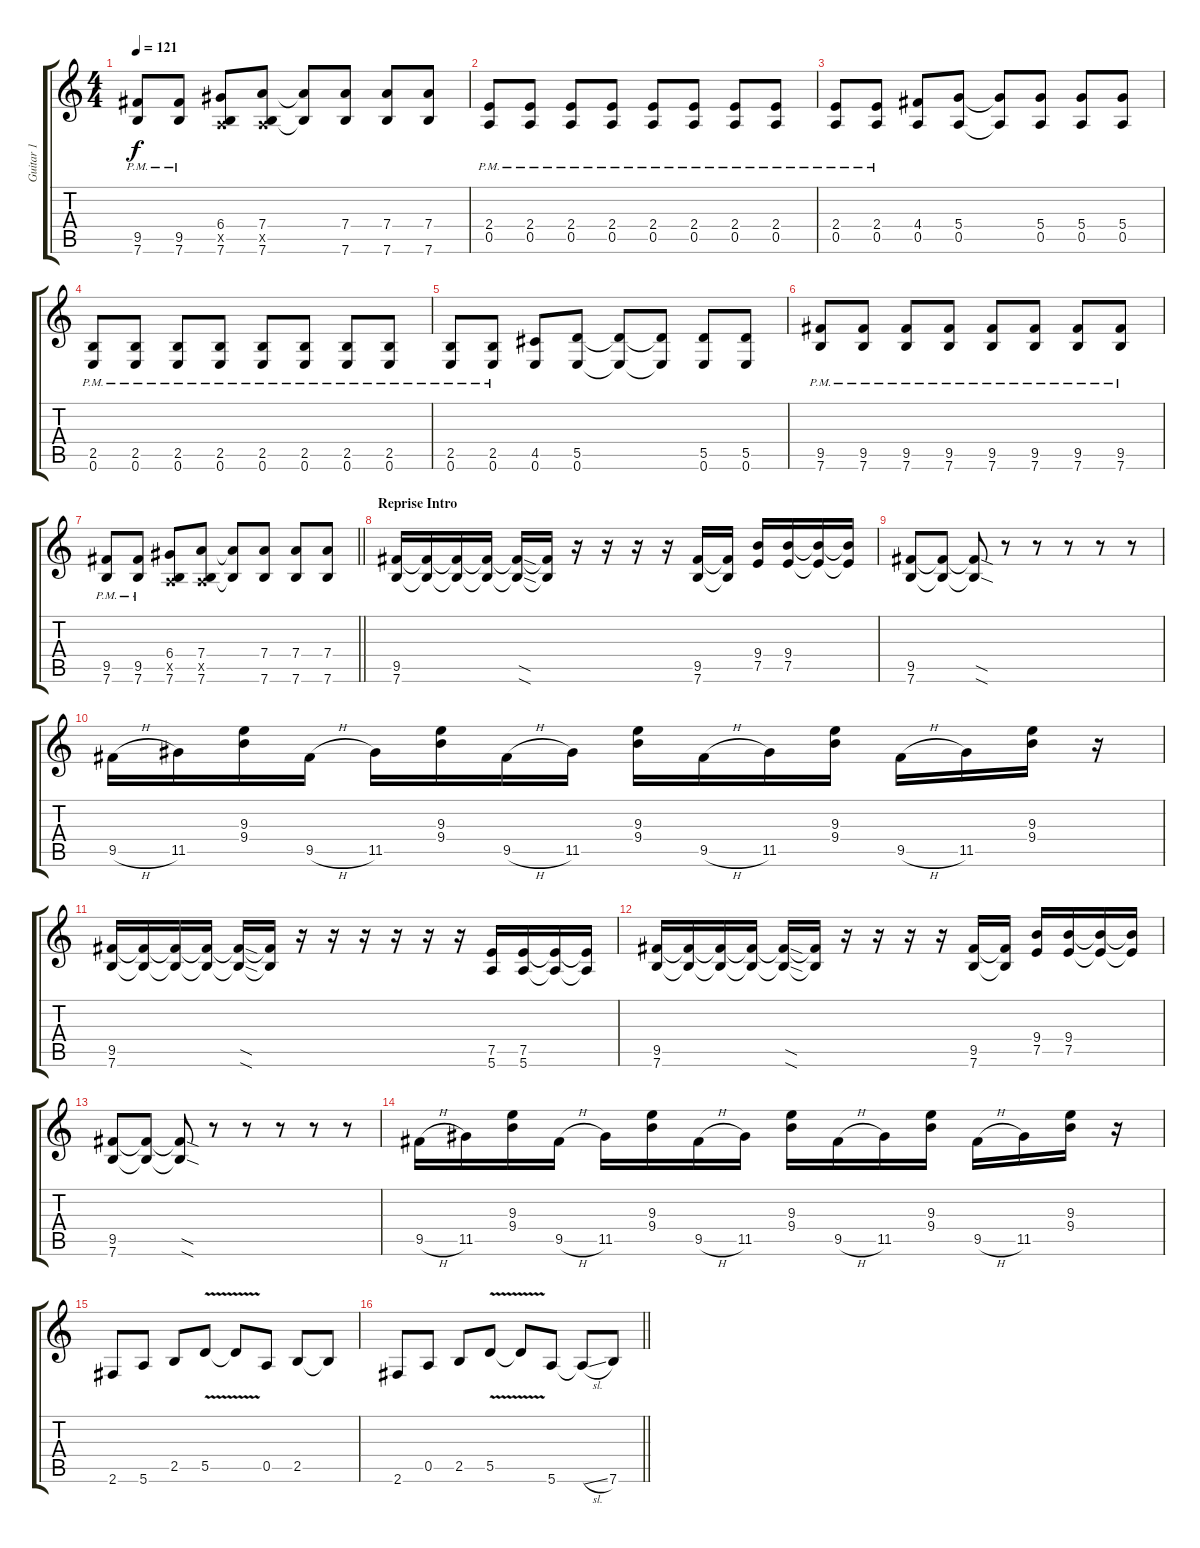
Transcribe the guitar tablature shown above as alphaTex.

\track ("Guitar 1" "Guitar 1") {instrument overdrivenguitar}
\staff {score tabs}
\tuning (E4 B3 G3 D3 A2 E2) {hide}
\ts (4 4)
\tempo 121
\clef g2
\ks c
(9.5{pm} 7.6{pm}).8{dy f} (9.5{pm} 7.6{pm}).8 (6.4 0.5{x} 7.6).8 (7.4 0.5{x} 7.6).8 (7.4{t} 7.6{t}).8 (7.4 7.6).8 (7.4 7.6).8 (7.4 7.6).8 |
(2.4{pm} 0.5{pm}).8 (2.4{pm} 0.5{pm}).8 (2.4{pm} 0.5{pm}).8 (2.4{pm} 0.5{pm}).8 (2.4{pm} 0.5{pm}).8 (2.4{pm} 0.5{pm}).8 (2.4{pm} 0.5{pm}).8 (2.4{pm} 0.5{pm}).8 |
(2.4{pm} 0.5{pm}).8 (2.4{pm} 0.5{pm}).8 (4.4 0.5).8 (5.4 0.5).8 (5.4{t} 0.5{t}).8 (5.4 0.5).8 (5.4 0.5).8 (5.4 0.5).8 |
(2.5{pm} 0.6{pm}).8 (2.5{pm} 0.6{pm}).8 (2.5{pm} 0.6{pm}).8 (2.5{pm} 0.6{pm}).8 (2.5{pm} 0.6{pm}).8 (2.5{pm} 0.6{pm}).8 (2.5{pm} 0.6{pm}).8 (2.5{pm} 0.6{pm}).8 |
(2.5{pm} 0.6{pm}).8 (2.5{pm} 0.6{pm}).8 (4.5 0.6).8 (5.5 0.6).8 (5.5{t} 0.6{t}).8 (5.5{t} 0.6{t}).8 (5.5 0.6).8 (5.5 0.6).8 |
(9.5{pm} 7.6{pm}).8 (9.5{pm} 7.6{pm}).8 (9.5{pm} 7.6{pm}).8 (9.5{pm} 7.6{pm}).8 (9.5{pm} 7.6{pm}).8 (9.5{pm} 7.6{pm}).8 (9.5{pm} 7.6{pm}).8 (9.5{pm} 7.6{pm}).8 |
\barLineRight lightlight
(9.5{pm} 7.6{pm}).8 (9.5{pm} 7.6{pm}).8 (6.4 0.5{x} 7.6).8 (7.4 0.5{x} 7.6).8 (7.4{t} 7.6{t}).8 (7.4 7.6).8 (7.4 7.6).8 (7.4 7.6).8 |
\section ("" "Reprise Intro")
(9.5 7.6).16 (9.5{t} 7.6{t}).16 (9.5{t} 7.6{t}).16 (9.5{t} 7.6{t}).16 (9.5{sod t} 7.6{sod t}).16 (9.5{t} 7.6{t}).16 r.16 r.16 r.16 r.16 (9.5 7.6).16 (9.5{t} 7.6{t}).16 (9.4 7.5).16 (9.4 7.5).16 (9.4{t} 7.5{t}).16 (9.4{t} 7.5{t}).16 |
(9.5 7.6).8 (9.5{t} 7.6{t}).8 (9.5{sod t} 7.6{sod t}).8 r.8 r.8 r.8 r.8 r.8 |
9.5{h}.16 11.5.16 (9.3 9.4).16 9.5{h}.16 11.5.16 (9.3 9.4).16 9.5{h}.16 11.5.16 (9.3 9.4).16 9.5{h}.16 11.5.16 (9.3 9.4).16 9.5{h}.16 11.5.16 (9.3 9.4).16 r.16 |
(9.5 7.6).16 (9.5{t} 7.6{t}).16 (9.5{t} 7.6{t}).16 (9.5{t} 7.6{t}).16 (9.5{sod t} 7.6{sod t}).16 (9.5{t} 7.6{t}).16 r.16 r.16 r.16 r.16 r.16 r.16 (7.5 5.6).16 (7.5 5.6).16 (7.5{t} 5.6{t}).16 (7.5{t} 5.6{t}).16 |
(9.5 7.6).16 (9.5{t} 7.6{t}).16 (9.5{t} 7.6{t}).16 (9.5{t} 7.6{t}).16 (9.5{sod t} 7.6{sod t}).16 (9.5{t} 7.6{t}).16 r.16 r.16 r.16 r.16 (9.5 7.6).16 (9.5{t} 7.6{t}).16 (9.4 7.5).16 (9.4 7.5).16 (9.4{t} 7.5{t}).16 (9.4{t} 7.5{t}).16 |
(9.5 7.6).8 (9.5{t} 7.6{t}).8 (9.5{sod t} 7.6{sod t}).8 r.8 r.8 r.8 r.8 r.8 |
9.5{h}.16 11.5.16 (9.3 9.4).16 9.5{h}.16 11.5.16 (9.3 9.4).16 9.5{h}.16 11.5.16 (9.3 9.4).16 9.5{h}.16 11.5.16 (9.3 9.4).16 9.5{h}.16 11.5.16 (9.3 9.4).16 r.16 |
2.6.8 5.6.8 2.5.8 5.5{v}.8 5.5{t}.8 0.5.8 2.5.8 2.5{t}.8 |
\barLineRight lightlight
2.6.8 0.5.8 2.5.8 5.5{v}.8 5.5{t}.8 5.6.8 5.6{sl t}.8 7.6.8
